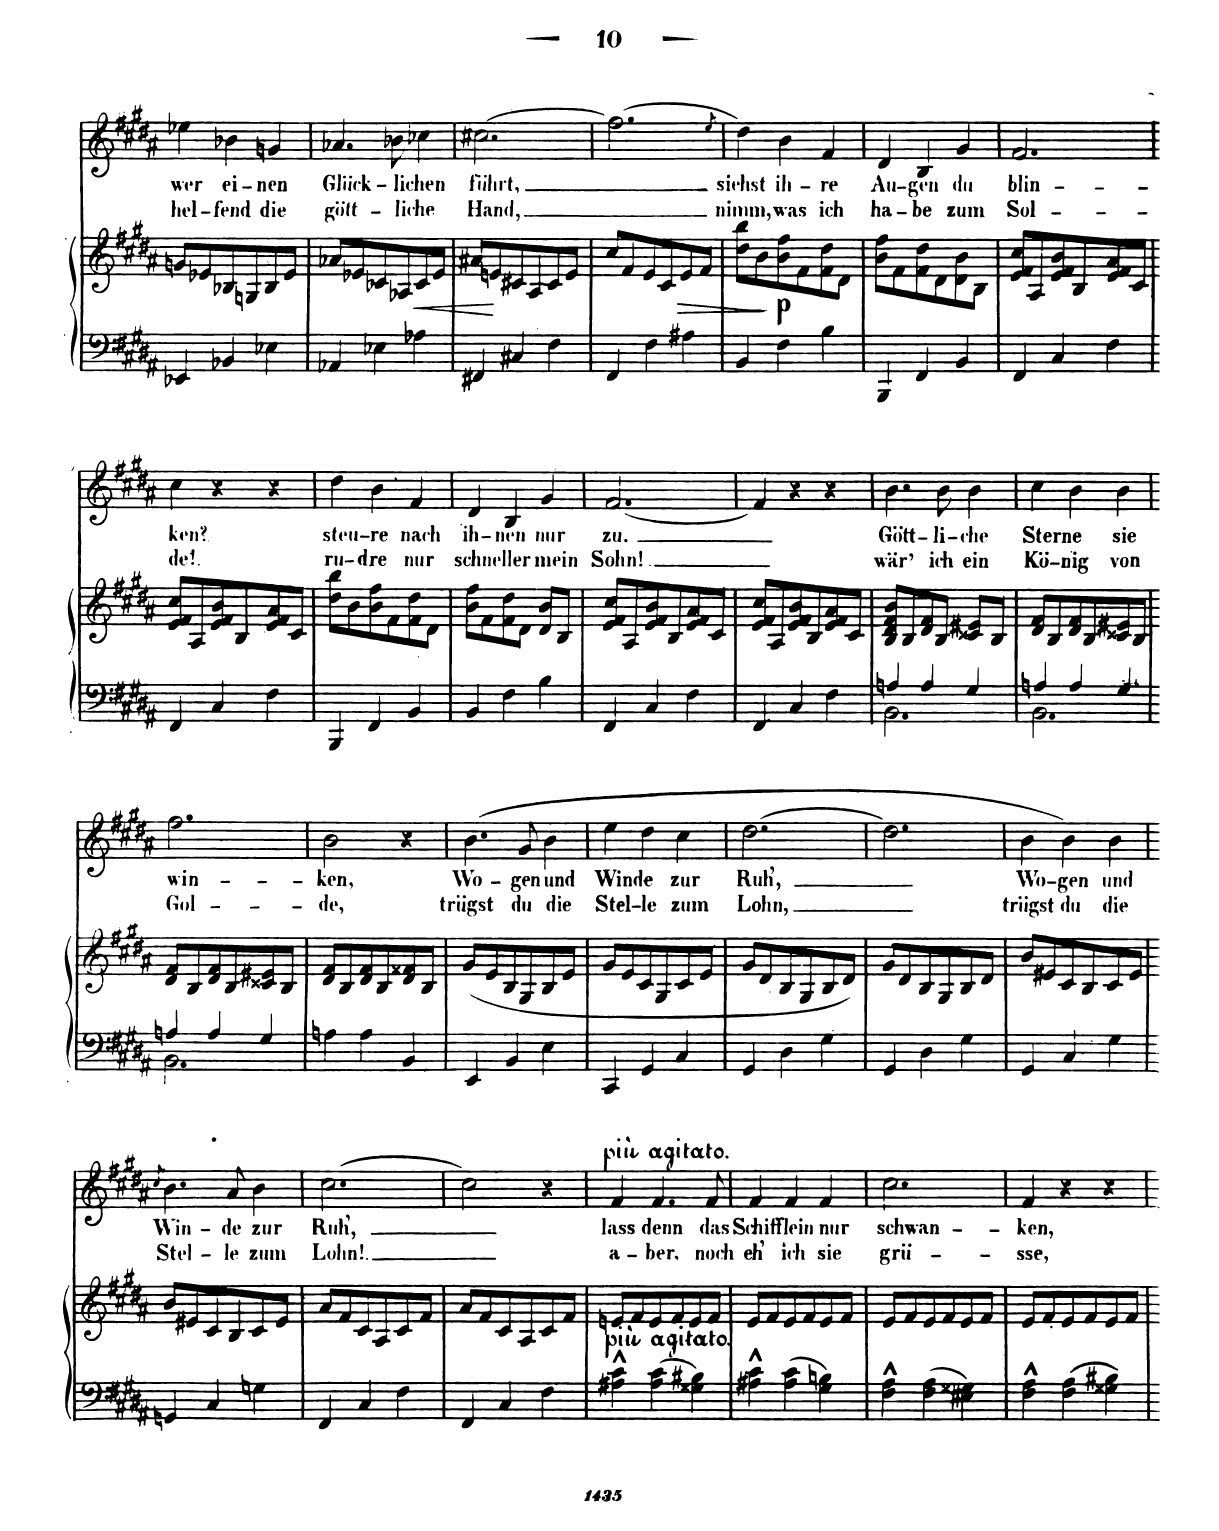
**kern	**kern	**dynam	**kern	**text	**text
*part2	*part2	*part2	*part1	*part1	*part1
*staff3	*staff2	*staff2/3	*staff1	*staff1	*staff1
*I"Pianoforte	*	*	*I"Singstimme Voice	*	*
*I'Pno	*	*	*	*	*
*clefF4	*clefG2	*	*clefG2	*	*
*k[f#c#g#d#a#]	*k[f#c#g#d#a#]	*	*k[f#c#g#d#a#]	*	*
*M3/4	*M3/4	*	*M3/4	*	*
=59	=59	=59	=59	=59	=59
4EE-X/	8gn/L	.	4ee-X\	wer	hel-
.	8e-X/	.	.	.	.
4BB-X/	8B-X/	.	4b-X\	ei-	-fend
.	8Gn/	.	.	.	.
4E-X\	8B-/	.	4gn/	-nen	die
.	8e-/J	.	.	.	.
=60	=60	=60	=60	=60	=60
4AA-X/	8a-X/L	.	4.a-X/	Glück-	gött-
.	8e-X/	.	.	.	.
4E-X\	8c-X/	.	.	.	.
!	!	!LO:HP:b	!	!	!
.	8A-X/	<	8b-X\	-li-	-li-
4A-X\	8c-/	.	4cc-X\	-chen	-che
.	8e-/J	.	.	.	.
=61	=61	=61	=61	=61	=61
4FF#X/	8a#X/L	.	(2.cc#X\	führt,	Hand,
.	8en/	.	.	.	.
4C#X/	8c#X/	[	.	.	.
.	8A#/	.	.	.	.
4F#\	8c#/	.	.	.	.
.	8e/J	.	.	.	.
=62	=62	=62	=62	=62	=62
4FF#/	8cc#/L	.	(2.ff#\)	.	.
.	8f#/	.	.	.	.
4F#\	8e/	.	.	.	.
!	!	!LO:HP:b	!	!	!
.	8c#/	>	.	.	.
4A#X\	8e/	.	.	.	.
.	8f#/J	.	.	.	.
=63	=63	=63	=63	=63	=63
.	.	.	8qee/	.	.
4BB/	8dd#\ 8bb\L	.	4dd#\)	siehst	nimm,
.	8b\	.	.	.	.
!	!	!LO:DY:n=1:b	!	!	!
4F#\	8b\ 8ff#\	] p	4b\	ih-	was
.	8f#\	.	.	.	.
4B\	8f#\ 8dd#\	.	4f#/	-re	ich
.	8d#\J	.	.	.	.
=64	=64	=64	=64	=64	=64
4BBB/	8b/ 8ff#/L	.	4d#/	Au-	ha-
.	8f#/	.	.	.	.
4FF#/	8f#/ 8dd#/	.	4B/	-gen	-be
.	8d#/	.	.	.	.
4BB/	8d#/ 8b/	.	4g#/	du	zum
.	8B/J	.	.	.	.
=65	=65	=65	=65	=65	=65
4FF#/	8e/ 8f#/ 8cc#/L	.	2.f#/	blin-	Sol-
.	8A#/	.	.	.	.
4C#/	8e/ 8f#/ 8b/	.	.	.	.
.	8B/	.	.	.	.
4F#\	8e/ 8f#/ 8a#/	.	.	.	.
.	8c#/J	.	.	.	.
=66	=66	=66	=66	=66	=66
4FF#/	8e/ 8f#/ 8cc#/L	.	4cc#\	-ken?	-de!
.	8A#/	.	.	.	.
4C#/	8e/ 8f#/ 8b/	.	4r	.	.
.	8B/	.	.	.	.
4F#\	8e/ 8f#/ 8a#/	.	4r	.	.
.	8c#/J	.	.	.	.
=67	=67	=67	=67	=67	=67
4BBB/	8dd#\ 8bb\L	.	4dd#\	steu-	ru-
.	8b\	.	.	.	.
4FF#/	8b\ 8ff#\	.	4b\	-re	-dre
.	8f#\	.	.	.	.
4BB/	8f#\ 8dd#\	.	4f#/	nach	nur
.	8d#\J	.	.	.	.
=68	=68	=68	=68	=68	=68
4BB/	8b\ 8ff#\L	.	4d#/	ih-	schnel-
.	8f#\	.	.	.	.
4F#\	8f#\ 8dd#\	.	4B/	-nen	-ler
.	8d#\J	.	.	.	.
4B\	8d#/ 8b/L	.	4g#/	nur	mein
.	8B/J	.	.	.	.
=69	=69	=69	=69	=69	=69
4FF#/	8e/ 8f#/ 8cc#/L	.	[2.f#/	zu.	Sohn!
.	8A#/	.	.	.	.
4C#/	8e/ 8f#/ 8b/	.	.	.	.
.	8B/	.	.	.	.
4F#\	8e/ 8f#/ 8a#/	.	.	.	.
.	8c#/J	.	.	.	.
=70	=70	=70	=70	=70	=70
4FF#/	8e/ 8f#/ 8cc#/L	.	4f#/]	.	.
.	8A#/	.	.	.	.
4C#/	8e/ 8f#/ 8b/	.	4r	.	.
.	8B/	.	.	.	.
4F#\	8e/ 8f#/ 8a#/	.	4r	.	.
.	8c#/J	.	.	.	.
=71	=71	=71	=71	=71	=71
*^	*	*	*	*	*
4An/	2.BB\	8B/ 8d#/ 8f#/ 8b/L	.	4.b\	Gött-	wär'
.	.	8B/	.	.	.	.
4A/	.	8d#/ 8f#/	.	.	.	.
.	.	8B/	.	8b\	-li-	ich
4G#/	.	8c##X/ 8e#X/	.	4b\	-che	ein
.	.	8B/J	.	.	.	.
=72	=72	=72	=72	=72	=72	=72
4An/	2.BB\	8d#/ 8f#/L	.	4cc#\	Ster-	Kö-
.	.	8B/	.	.	.	.
4A/	.	8d#/ 8f#/	.	4b\	-ne	-nig
.	.	8B/	.	.	.	.
4G#/	.	8c##X/ 8e#X/	.	4b\	sie	von
.	.	8B/J	.	.	.	.
=73	=73	=73	=73	=73	=73	=73
4An/	2.BB\	8d#/ 8f#/L	.	2.ff#\	win-	Gol-
.	.	8B/	.	.	.	.
4A/	.	8d#/ 8f#/	.	.	.	.
.	.	8B/	.	.	.	.
4G#/	.	8c##X/ 8e#X/	.	.	.	.
.	.	8B/J	.	.	.	.
*v	*v	*	*	*	*	*
=74	=74	=74	=74	=74	=74
4An\	8d#/ 8f#/L	.	2b\	-ken,	-de,
.	8B/	.	.	.	.
4A\	8d#/ 8f#/	.	.	.	.
.	8B/	.	.	.	.
4BB/	8d#/ 8f##X/	.	4r	.	.
.	8B/J	.	.	.	.
=75	=75	=75	=75	=75	=75
4EE/	(<8g#/L	.	(4.b\	Wo-	trügst
.	8e/	.	.	.	.
4BB/	8B/	.	.	.	.
.	8G#/	.	8g#/	-gen	du
4E\	8B/	.	4b\	und	die
.	8e/J	.	.	.	.
=76	=76	=76	=76	=76	=76
4CC#/	8g#/L	.	4ee\	Win-	Stel-
.	8e/	.	.	.	.
4GG#/	8c#/	.	4dd#\	-de	-le
.	8G#/	.	.	.	.
4C#/	8c#/	.	4cc#\	zur	zum
.	8e/J	.	.	.	.
=77	=77	=77	=77	=77	=77
4GG#/	8g#/L	.	[2.dd#\	Ruh',	Lohn,
.	8d#/	.	.	.	.
4D#\	8B/	.	.	.	.
.	8G#/	.	.	.	.
4G#\	8B/	.	.	.	.
.	8d#/J)	.	.	.	.
=78	=78	=78	=78	=78	=78
4GG#/	8g#/L	.	2.dd#\]	.	.
.	8d#/	.	.	.	.
4D#\	8B/	.	.	.	.
.	8G#/	.	.	.	.
4G#\	8B/	.	.	.	.
.	8d#/J	.	.	.	.
=79	=79	=79	=79	=79	=79
4GG#/	8b/L	.	4b\	Wo-	trügst
.	8e#X/	.	.	.	.
4C#/	8c#/	.	4b\)	-gen	du
.	8B/	.	.	.	.
4G#\	8c#/	.	4b\	und	die
.	8e#/J	.	.	.	.
=80	=80	=80	=80	=80	=80
.	.	.	8qcc#/	.	.
4GGn/	8b/L	.	4.b\	Win-	Stel-
.	8e#X/	.	.	.	.
4C#/	8c#/	.	.	.	.
.	8B/	.	8a#/	-de	-le
4Gn\	8c#/	.	4b\	zur	zum
.	8e#/J	.	.	.	.
=81	=81	=81	=81	=81	=81
4FF#/	8a#/L	.	[2.cc#\	Ruh',	Lohn!
.	8f#/	.	.	.	.
4C#/	8c#/	.	.	.	.
.	8A#/	.	.	.	.
4F#\	8c#/	.	.	.	.
.	8f#/J	.	.	.	.
=82	=82	=82	=82	=82	=82
4FF#/	8a#/L	.	2cc#\]	.	.
.	8f#/	.	.	.	.
4C#/	8c#/	.	.	.	.
.	8A#/	.	.	.	.
4F#\	8c#/	.	4r	.	.
.	8f#/J	.	.	.	.
=83	=83	=83	=83	=83	=83
!	!	!	!LO:TX:a:B:t=più agitato	!	!
!LO:TX:a:B:t=più agitato	!	!	!	!	!
4A#X\^^ 4c#\^^	8en/L	.	4f#/	lass	a-
.	8f#/	.	.	.	.
4A#\ 4c#\	8e/	.	4.f#/	denn	-ber,
.	8f#/	.	.	.	.
4G##X\ 4B#X\	8e/	.	.	.	.
.	8f#/J	.	8f#/	das	noch
=84	=84	=84	=84	=84	=84
4A#X\^^ 4c#\^^	8e/L	.	4f#/	Schiff-	eh'
.	8f#/	.	.	.	.
4A#\ 4c#\	8e/	.	4f#/	-lein	ich
.	8f#/	.	.	.	.
4G#\ 4Bn\	8e/	.	4f#/	nur	sie
.	8f#/J	.	.	.	.
=85	=85	=85	=85	=85	=85
4F#\^^ 4A#\^^	8e/L	.	2.cc#\	schwan-	grü-
.	8f#/	.	.	.	.
4F#\ 4A#\	8e/	.	.	.	.
.	8f#/	.	.	.	.
4E#X\ 4G##X\	8e/	.	.	.	.
.	8f#/J	.	.	.	.
=86	=86	=86	=86	=86	=86
4F#\^^ 4A#\^^	8e/L	.	4f#/	-ken,	-sse,
.	8f#/	.	.	.	.
4F#\ 4A#\	8e/	.	4r	.	.
.	8f#/	.	.	.	.
4G##X\ 4B#X\	8e/	.	4r	.	.
.	8f#/J	.	.	.	.
=	=	=	=	=	=
*-	*-	*-	*-	*-	*-
